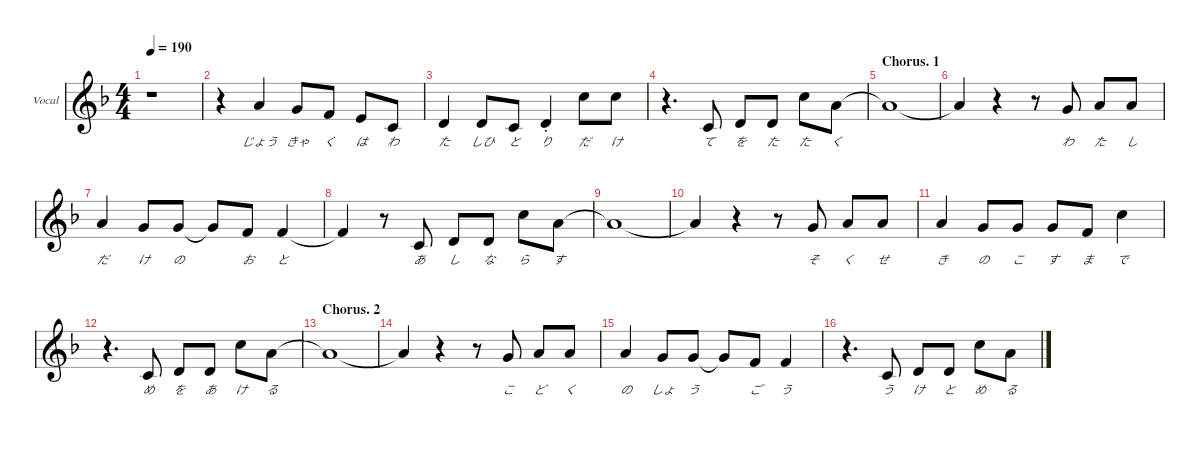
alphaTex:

\defaultSystemsLayout 4
\hideDynamics
\bracketExtendMode nobrackets
\firstSystemTrackNameOrientation horizontal
\track ("Vocal" "Vocal") {defaultSystemsLayout 4 instrument lead7fifths}
\staff {score}
\tuning (E4 B3 G3 D3 A2 E2)
\ts (4 4)
\tempo 190
\clef g2
\ks dminor
r.1{dy f} |
r.4 5.1{acc forcenatural}.4{lyrics (0 "じょう") lyrics (1 "") lyrics (2 "") lyrics (3 "") lyrics (4 "")} 3.1{acc forcenatural}.8{lyrics (0 "きゃ") lyrics (1 "") lyrics (2 "") lyrics (3 "") lyrics (4 "")} 1.1{acc forcenatural}.8{lyrics (0 "く") lyrics (1 "") lyrics (2 "") lyrics (3 "") lyrics (4 "")} 0.1{acc forcenatural}.8{lyrics (0 "は") lyrics (1 "") lyrics (2 "") lyrics (3 "") lyrics (4 "")} 1.2{acc forcenatural}.8{lyrics (0 "わ") lyrics (1 "") lyrics (2 "") lyrics (3 "") lyrics (4 "")} |
3.2{acc forcenatural}.4{lyrics (0 "た") lyrics (1 "") lyrics (2 "") lyrics (3 "") lyrics (4 "")} 3.2{acc forcenatural}.8{lyrics (0 "しひ") lyrics (1 "") lyrics (2 "") lyrics (3 "") lyrics (4 "")} 1.2{acc forcenatural}.8{lyrics (0 "と") lyrics (1 "") lyrics (2 "") lyrics (3 "") lyrics (4 "")} 3.2{st acc forcenatural}.4{lyrics (0 "り") lyrics (1 "") lyrics (2 "") lyrics (3 "") lyrics (4 "")} 8.1{acc forcenatural}.8{lyrics (0 "だ") lyrics (1 "") lyrics (2 "") lyrics (3 "") lyrics (4 "")} 8.1{acc forcenatural}.8{lyrics (0 "け") lyrics (1 "") lyrics (2 "") lyrics (3 "") lyrics (4 "")} |
r.4{d} 1.2{acc forcenatural}.8{lyrics (0 "て") lyrics (1 "") lyrics (2 "") lyrics (3 "") lyrics (4 "")} 3.2{acc forcenatural}.8{lyrics (0 "を") lyrics (1 "") lyrics (2 "") lyrics (3 "") lyrics (4 "")} 3.2{acc forcenatural}.8{lyrics (0 "た") lyrics (1 "") lyrics (2 "") lyrics (3 "") lyrics (4 "")} 8.1{acc forcenatural}.8{lyrics (0 "た") lyrics (1 "") lyrics (2 "") lyrics (3 "") lyrics (4 "")} 5.1{acc forcenatural}.8{lyrics (0 "く") lyrics (1 "") lyrics (2 "") lyrics (3 "") lyrics (4 "")} |
\section ("" "Chorus. 1")
5.1{t acc forcenatural}.1 |
5.1{t acc forcenatural}.4 r.4 r.8 3.1{acc forcenatural}.8{lyrics (0 "わ") lyrics (1 "") lyrics (2 "") lyrics (3 "") lyrics (4 "")} 5.1{acc forcenatural}.8{lyrics (0 "た") lyrics (1 "") lyrics (2 "") lyrics (3 "") lyrics (4 "")} 5.1{acc forcenatural}.8{lyrics (0 "し") lyrics (1 "") lyrics (2 "") lyrics (3 "") lyrics (4 "")} |
5.1{acc forcenatural}.4{lyrics (0 "だ") lyrics (1 "") lyrics (2 "") lyrics (3 "") lyrics (4 "")} 3.1{acc forcenatural}.8{lyrics (0 "け") lyrics (1 "") lyrics (2 "") lyrics (3 "") lyrics (4 "")} 3.1{acc forcenatural}.8{lyrics (0 "の") lyrics (1 "") lyrics (2 "") lyrics (3 "") lyrics (4 "")} 3.1{t acc forcenatural}.8 1.1{acc forcenatural}.8{lyrics (0 "お") lyrics (1 "") lyrics (2 "") lyrics (3 "") lyrics (4 "")} 1.1{acc forcenatural}.4{lyrics (0 "と") lyrics (1 "") lyrics (2 "") lyrics (3 "") lyrics (4 "")} |
1.1{t acc forcenatural}.4 r.8 1.2{acc forcenatural}.8{lyrics (0 "あ") lyrics (1 "") lyrics (2 "") lyrics (3 "") lyrics (4 "")} 3.2{acc forcenatural}.8{lyrics (0 "し") lyrics (1 "") lyrics (2 "") lyrics (3 "") lyrics (4 "")} 3.2{acc forcenatural}.8{lyrics (0 "な") lyrics (1 "") lyrics (2 "") lyrics (3 "") lyrics (4 "")} 8.1{acc forcenatural}.8{lyrics (0 "ら") lyrics (1 "") lyrics (2 "") lyrics (3 "") lyrics (4 "")} 5.1{acc forcenatural}.8{lyrics (0 "す") lyrics (1 "") lyrics (2 "") lyrics (3 "") lyrics (4 "")} |
5.1{t acc forcenatural}.1 |
5.1{t acc forcenatural}.4 r.4 r.8 3.1{acc forcenatural}.8{lyrics (0 "そ") lyrics (1 "") lyrics (2 "") lyrics (3 "") lyrics (4 "")} 5.1{acc forcenatural}.8{lyrics (0 "く") lyrics (1 "") lyrics (2 "") lyrics (3 "") lyrics (4 "")} 5.1{acc forcenatural}.8{lyrics (0 "せ") lyrics (1 "") lyrics (2 "") lyrics (3 "") lyrics (4 "")} |
5.1{acc forcenatural}.4{lyrics (0 "き") lyrics (1 "") lyrics (2 "") lyrics (3 "") lyrics (4 "")} 3.1{acc forcenatural}.8{lyrics (0 "の") lyrics (1 "") lyrics (2 "") lyrics (3 "") lyrics (4 "")} 3.1{acc forcenatural}.8{lyrics (0 "こ") lyrics (1 "") lyrics (2 "") lyrics (3 "") lyrics (4 "")} 3.1{acc forcenatural}.8{lyrics (0 "す") lyrics (1 "") lyrics (2 "") lyrics (3 "") lyrics (4 "")} 1.1{acc forcenatural}.8{lyrics (0 "ま") lyrics (1 "") lyrics (2 "") lyrics (3 "") lyrics (4 "")} 8.1{acc forcenatural}.4{lyrics (0 "で") lyrics (1 "") lyrics (2 "") lyrics (3 "") lyrics (4 "")} |
r.4{d} 1.2{acc forcenatural}.8{lyrics (0 "め") lyrics (1 "") lyrics (2 "") lyrics (3 "") lyrics (4 "")} 3.2{acc forcenatural}.8{lyrics (0 "を") lyrics (1 "") lyrics (2 "") lyrics (3 "") lyrics (4 "")} 3.2{acc forcenatural}.8{lyrics (0 "あ") lyrics (1 "") lyrics (2 "") lyrics (3 "") lyrics (4 "")} 8.1{acc forcenatural}.8{lyrics (0 "け") lyrics (1 "") lyrics (2 "") lyrics (3 "") lyrics (4 "")} 5.1{acc forcenatural}.8{lyrics (0 "る") lyrics (1 "") lyrics (2 "") lyrics (3 "") lyrics (4 "")} |
\section ("" "Chorus. 2")
5.1{t acc forcenatural}.1 |
5.1{t acc forcenatural}.4 r.4 r.8 3.1{acc forcenatural}.8{lyrics (0 "こ") lyrics (1 "") lyrics (2 "") lyrics (3 "") lyrics (4 "")} 5.1{acc forcenatural}.8{lyrics (0 "ど") lyrics (1 "") lyrics (2 "") lyrics (3 "") lyrics (4 "")} 5.1{acc forcenatural}.8{lyrics (0 "く") lyrics (1 "") lyrics (2 "") lyrics (3 "") lyrics (4 "")} |
5.1{acc forcenatural}.4{lyrics (0 "の") lyrics (1 "") lyrics (2 "") lyrics (3 "") lyrics (4 "")} 3.1{acc forcenatural}.8{lyrics (0 "しょ") lyrics (1 "") lyrics (2 "") lyrics (3 "") lyrics (4 "")} 3.1{acc forcenatural}.8{lyrics (0 "う") lyrics (1 "") lyrics (2 "") lyrics (3 "") lyrics (4 "")} 3.1{t acc forcenatural}.8 1.1{acc forcenatural}.8{lyrics (0 "ご") lyrics (1 "") lyrics (2 "") lyrics (3 "") lyrics (4 "")} 1.1{acc forcenatural}.4{lyrics (0 "う") lyrics (1 "") lyrics (2 "") lyrics (3 "") lyrics (4 "")} |
r.4{d} 1.2{acc forcenatural}.8{lyrics (0 "う") lyrics (1 "") lyrics (2 "") lyrics (3 "") lyrics (4 "")} 3.2{acc forcenatural}.8{lyrics (0 "け") lyrics (1 "") lyrics (2 "") lyrics (3 "") lyrics (4 "")} 3.2{acc forcenatural}.8{lyrics (0 "と") lyrics (1 "") lyrics (2 "") lyrics (3 "") lyrics (4 "")} 8.1{acc forcenatural}.8{lyrics (0 "め") lyrics (1 "") lyrics (2 "") lyrics (3 "") lyrics (4 "")} 5.1{acc forcenatural}.8{lyrics (0 "る") lyrics (1 "") lyrics (2 "") lyrics (3 "") lyrics (4 "")}
